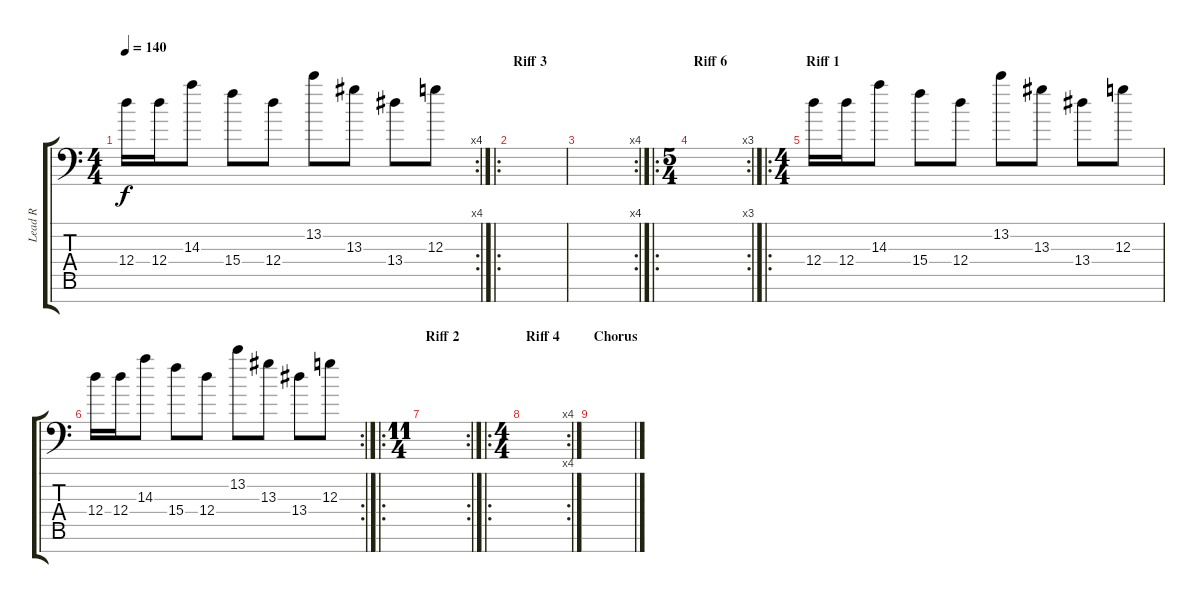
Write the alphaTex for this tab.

\track ("Lead R" "Lead R") {instrument distortionguitar}
\staff {score tabs}
\tuning (E4 B3 G3 D3 A2 E2 C-1) {hide}
\rc 4
\ts (4 4)
\tempo 140
\clef f4
\ks c
12.4.16{dy f} 12.4.16 14.3.8 15.4.8 12.4.8 13.2.8 13.3.8 13.4.8 12.3.8 |
\ro
\section ("" "Riff 3")
|
\rc 4
|
\ro
\rc 3
\ts (5 4)
\section ("" "Riff 6")
|
\ro
\ts (4 4)
\section ("" "Riff 1")
12.4.16 12.4.16 14.3.8 15.4.8 12.4.8 13.2.8 13.3.8 13.4.8 12.3.8 |
\rc 2
12.4.16 12.4.16 14.3.8 15.4.8 12.4.8 13.2.8 13.3.8 13.4.8 12.3.8 |
\ro
\rc 2
\ts (11 4)
\section ("" "Riff 2")
|
\ro
\rc 4
\ts (4 4)
\section ("" "Riff 4")
|
\section ("" "Chorus")
